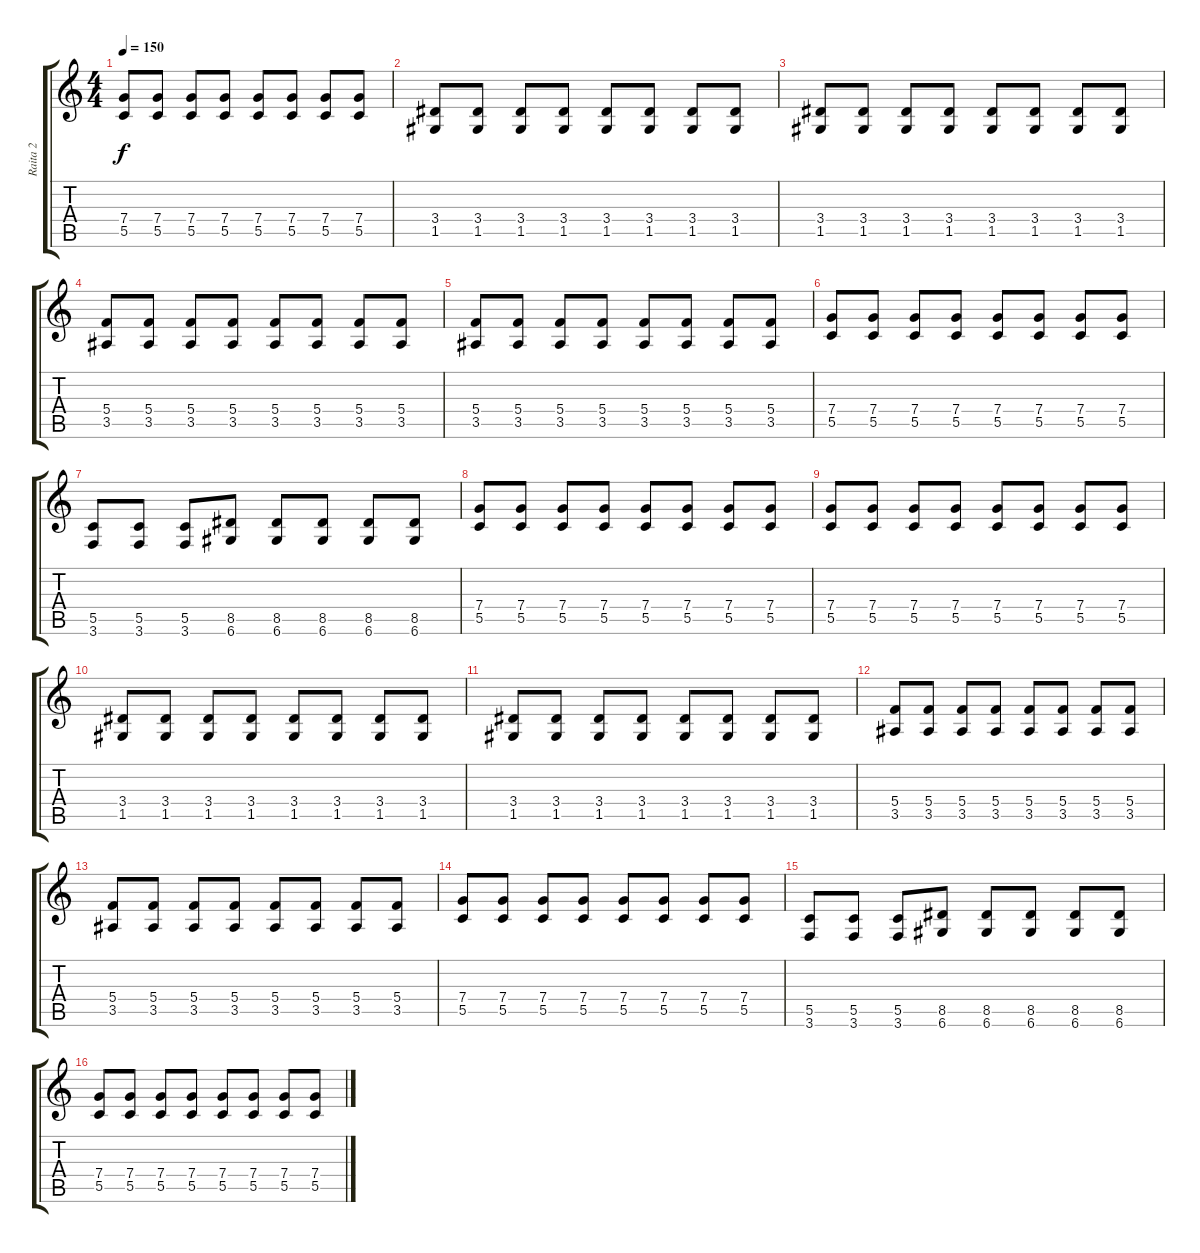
\track ("Raita 2" "Raita 2") {instrument distortionguitar}
\staff {score tabs}
\tuning (D4 A3 F3 C3 G2 D2) {hide}
\ts (4 4)
\tempo 150
\clef g2
\ks c
(7.4 5.5).8{dy f} (7.4 5.5).8 (7.4 5.5).8 (7.4 5.5).8 (7.4 5.5).8 (7.4 5.5).8 (7.4 5.5).8 (7.4 5.5).8 |
(3.4 1.5).8 (3.4 1.5).8 (3.4 1.5).8 (3.4 1.5).8 (3.4 1.5).8 (3.4 1.5).8 (3.4 1.5).8 (3.4 1.5).8 |
(3.4 1.5).8 (3.4 1.5).8 (3.4 1.5).8 (3.4 1.5).8 (3.4 1.5).8 (3.4 1.5).8 (3.4 1.5).8 (3.4 1.5).8 |
(5.4 3.5).8 (5.4 3.5).8 (5.4 3.5).8 (5.4 3.5).8 (5.4 3.5).8 (5.4 3.5).8 (5.4 3.5).8 (5.4 3.5).8 |
(5.4 3.5).8 (5.4 3.5).8 (5.4 3.5).8 (5.4 3.5).8 (5.4 3.5).8 (5.4 3.5).8 (5.4 3.5).8 (5.4 3.5).8 |
(7.4 5.5).8 (7.4 5.5).8 (7.4 5.5).8 (7.4 5.5).8 (7.4 5.5).8 (7.4 5.5).8 (7.4 5.5).8 (7.4 5.5).8 |
(5.5 3.6).8 (5.5 3.6).8 (5.5 3.6).8 (8.5 6.6).8 (8.5 6.6).8 (8.5 6.6).8 (8.5 6.6).8 (8.5 6.6).8 |
(7.4 5.5).8{volume 10} (7.4 5.5).8 (7.4 5.5).8 (7.4 5.5).8 (7.4 5.5).8 (7.4 5.5).8 (7.4 5.5).8 (7.4 5.5).8 |
(7.4 5.5).8{volume 9} (7.4 5.5).8 (7.4 5.5).8 (7.4 5.5).8 (7.4 5.5).8 (7.4 5.5).8 (7.4 5.5).8 (7.4 5.5).8 |
(3.4 1.5).8{volume 8} (3.4 1.5).8 (3.4 1.5).8 (3.4 1.5).8 (3.4 1.5).8 (3.4 1.5).8 (3.4 1.5).8 (3.4 1.5).8 |
(3.4 1.5).8{volume 7} (3.4 1.5).8 (3.4 1.5).8 (3.4 1.5).8 (3.4 1.5).8 (3.4 1.5).8 (3.4 1.5).8 (3.4 1.5).8 |
(5.4 3.5).8{volume 6} (5.4 3.5).8 (5.4 3.5).8 (5.4 3.5).8 (5.4 3.5).8 (5.4 3.5).8 (5.4 3.5).8 (5.4 3.5).8 |
(5.4 3.5).8{volume 5} (5.4 3.5).8 (5.4 3.5).8 (5.4 3.5).8 (5.4 3.5).8 (5.4 3.5).8 (5.4 3.5).8 (5.4 3.5).8 |
(7.4 5.5).8{volume 4} (7.4 5.5).8 (7.4 5.5).8 (7.4 5.5).8 (7.4 5.5).8 (7.4 5.5).8 (7.4 5.5).8 (7.4 5.5).8 |
(5.5 3.6).8{volume 3} (5.5 3.6).8 (5.5 3.6).8 (8.5 6.6).8 (8.5 6.6).8 (8.5 6.6).8 (8.5 6.6).8 (8.5 6.6).8 |
(7.4 5.5).8{volume 2} (7.4 5.5).8 (7.4 5.5).8 (7.4 5.5).8 (7.4 5.5).8 (7.4 5.5).8 (7.4 5.5).8 (7.4 5.5).8
